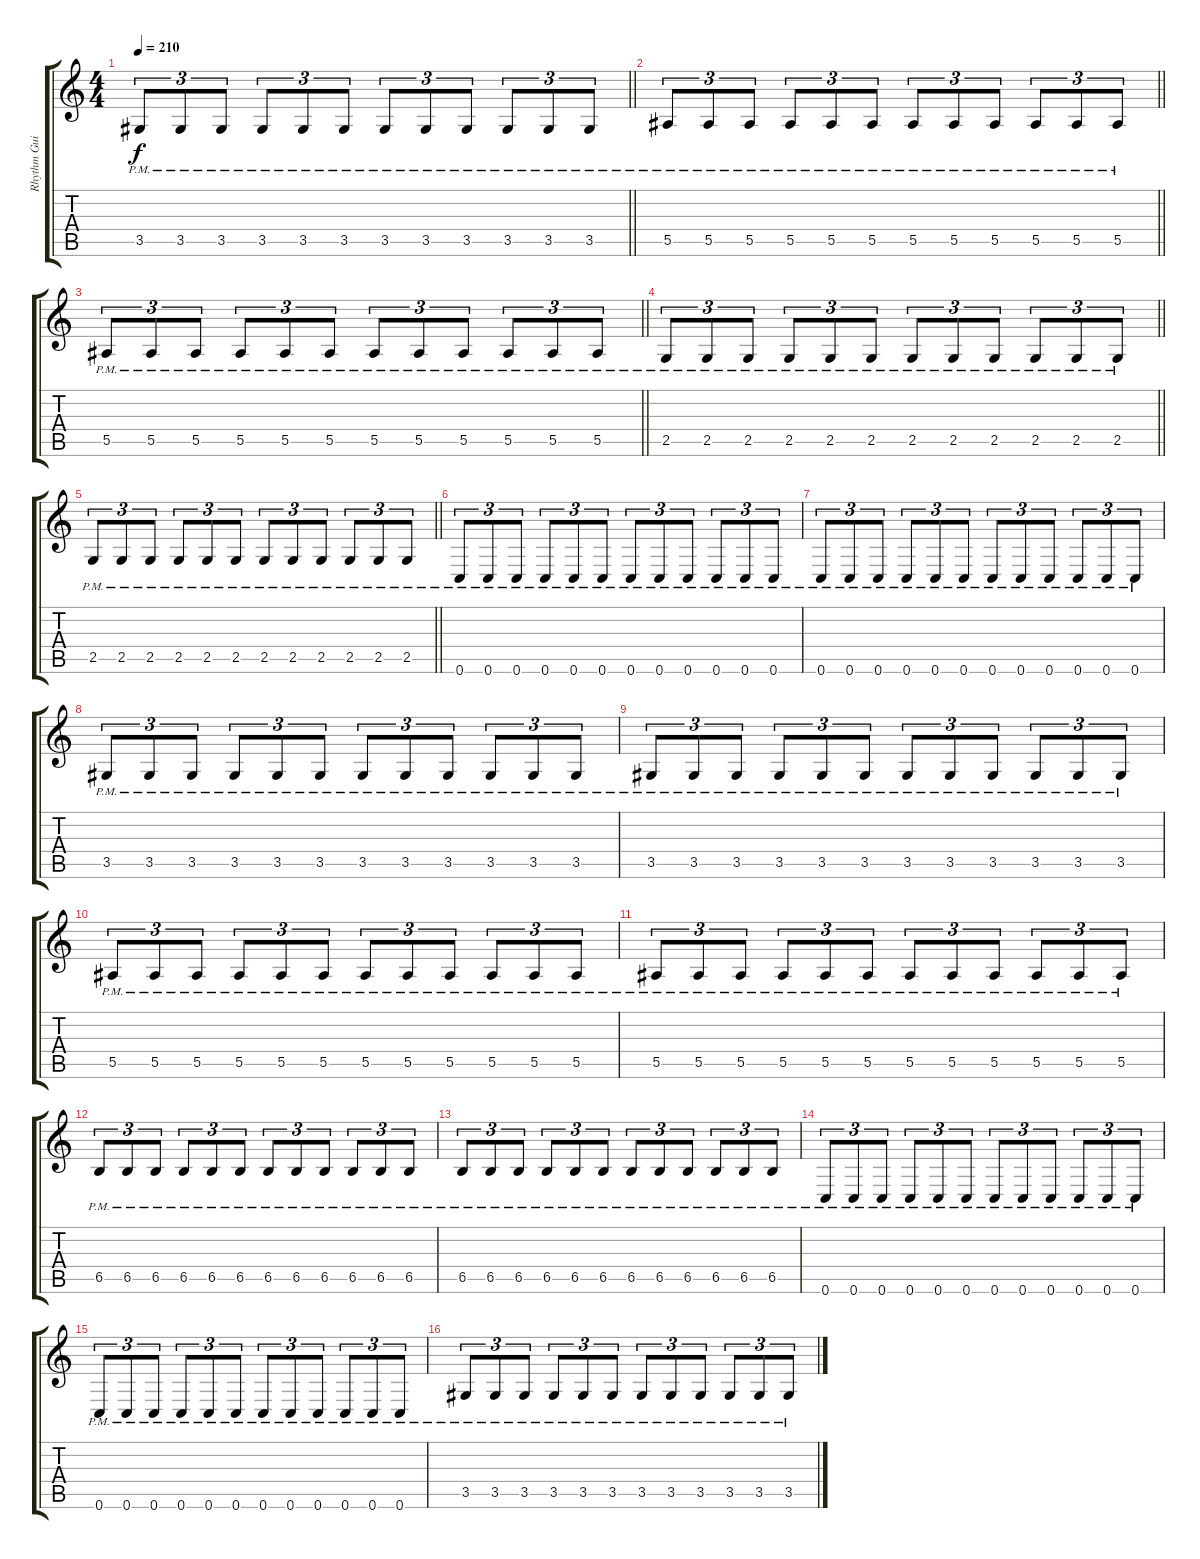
\track ("Rhythm Guitar I" "Rhythm Gui") {instrument distortionguitar}
\staff {score tabs}
\tuning (C4 G3 Eb3 Bb2 F2 C2) {hide}
\ts (4 4)
\tempo 210
\clef g2
\barLineRight lightlight
\ks c
3.5{pm}.8{tu (3 2) dy f} 3.5{pm}.8{tu (3 2)} 3.5{pm}.8{tu (3 2)} 3.5{pm}.8{tu (3 2)} 3.5{pm}.8{tu (3 2)} 3.5{pm}.8{tu (3 2)} 3.5{pm}.8{tu (3 2)} 3.5{pm}.8{tu (3 2)} 3.5{pm}.8{tu (3 2)} 3.5{pm}.8{tu (3 2)} 3.5{pm}.8{tu (3 2)} 3.5{pm}.8{tu (3 2)} |
\barLineRight lightlight
5.5{pm}.8{tu (3 2)} 5.5{pm}.8{tu (3 2)} 5.5{pm}.8{tu (3 2)} 5.5{pm}.8{tu (3 2)} 5.5{pm}.8{tu (3 2)} 5.5{pm}.8{tu (3 2)} 5.5{pm}.8{tu (3 2)} 5.5{pm}.8{tu (3 2)} 5.5{pm}.8{tu (3 2)} 5.5{pm}.8{tu (3 2)} 5.5{pm}.8{tu (3 2)} 5.5{pm}.8{tu (3 2)} |
\barLineRight lightlight
5.5{pm}.8{tu (3 2)} 5.5{pm}.8{tu (3 2)} 5.5{pm}.8{tu (3 2)} 5.5{pm}.8{tu (3 2)} 5.5{pm}.8{tu (3 2)} 5.5{pm}.8{tu (3 2)} 5.5{pm}.8{tu (3 2)} 5.5{pm}.8{tu (3 2)} 5.5{pm}.8{tu (3 2)} 5.5{pm}.8{tu (3 2)} 5.5{pm}.8{tu (3 2)} 5.5{pm}.8{tu (3 2)} |
\barLineRight lightlight
2.5{pm}.8{tu (3 2)} 2.5{pm}.8{tu (3 2)} 2.5{pm}.8{tu (3 2)} 2.5{pm}.8{tu (3 2)} 2.5{pm}.8{tu (3 2)} 2.5{pm}.8{tu (3 2)} 2.5{pm}.8{tu (3 2)} 2.5{pm}.8{tu (3 2)} 2.5{pm}.8{tu (3 2)} 2.5{pm}.8{tu (3 2)} 2.5{pm}.8{tu (3 2)} 2.5{pm}.8{tu (3 2)} |
\barLineRight lightlight
2.5{pm}.8{tu (3 2)} 2.5{pm}.8{tu (3 2)} 2.5{pm}.8{tu (3 2)} 2.5{pm}.8{tu (3 2)} 2.5{pm}.8{tu (3 2)} 2.5{pm}.8{tu (3 2)} 2.5{pm}.8{tu (3 2)} 2.5{pm}.8{tu (3 2)} 2.5{pm}.8{tu (3 2)} 2.5{pm}.8{tu (3 2)} 2.5{pm}.8{tu (3 2)} 2.5{pm}.8{tu (3 2)} |
\section ("" "")
0.6{pm}.8{tu (3 2)} 0.6{pm}.8{tu (3 2)} 0.6{pm}.8{tu (3 2)} 0.6{pm}.8{tu (3 2)} 0.6{pm}.8{tu (3 2)} 0.6{pm}.8{tu (3 2)} 0.6{pm}.8{tu (3 2)} 0.6{pm}.8{tu (3 2)} 0.6{pm}.8{tu (3 2)} 0.6{pm}.8{tu (3 2)} 0.6{pm}.8{tu (3 2)} 0.6{pm}.8{tu (3 2)} |
0.6{pm}.8{tu (3 2)} 0.6{pm}.8{tu (3 2)} 0.6{pm}.8{tu (3 2)} 0.6{pm}.8{tu (3 2)} 0.6{pm}.8{tu (3 2)} 0.6{pm}.8{tu (3 2)} 0.6{pm}.8{tu (3 2)} 0.6{pm}.8{tu (3 2)} 0.6{pm}.8{tu (3 2)} 0.6{pm}.8{tu (3 2)} 0.6{pm}.8{tu (3 2)} 0.6{pm}.8{tu (3 2)} |
3.5{pm}.8{tu (3 2)} 3.5{pm}.8{tu (3 2)} 3.5{pm}.8{tu (3 2)} 3.5{pm}.8{tu (3 2)} 3.5{pm}.8{tu (3 2)} 3.5{pm}.8{tu (3 2)} 3.5{pm}.8{tu (3 2)} 3.5{pm}.8{tu (3 2)} 3.5{pm}.8{tu (3 2)} 3.5{pm}.8{tu (3 2)} 3.5{pm}.8{tu (3 2)} 3.5{pm}.8{tu (3 2)} |
3.5{pm}.8{tu (3 2)} 3.5{pm}.8{tu (3 2)} 3.5{pm}.8{tu (3 2)} 3.5{pm}.8{tu (3 2)} 3.5{pm}.8{tu (3 2)} 3.5{pm}.8{tu (3 2)} 3.5{pm}.8{tu (3 2)} 3.5{pm}.8{tu (3 2)} 3.5{pm}.8{tu (3 2)} 3.5{pm}.8{tu (3 2)} 3.5{pm}.8{tu (3 2)} 3.5{pm}.8{tu (3 2)} |
5.5{pm}.8{tu (3 2)} 5.5{pm}.8{tu (3 2)} 5.5{pm}.8{tu (3 2)} 5.5{pm}.8{tu (3 2)} 5.5{pm}.8{tu (3 2)} 5.5{pm}.8{tu (3 2)} 5.5{pm}.8{tu (3 2)} 5.5{pm}.8{tu (3 2)} 5.5{pm}.8{tu (3 2)} 5.5{pm}.8{tu (3 2)} 5.5{pm}.8{tu (3 2)} 5.5{pm}.8{tu (3 2)} |
5.5{pm}.8{tu (3 2)} 5.5{pm}.8{tu (3 2)} 5.5{pm}.8{tu (3 2)} 5.5{pm}.8{tu (3 2)} 5.5{pm}.8{tu (3 2)} 5.5{pm}.8{tu (3 2)} 5.5{pm}.8{tu (3 2)} 5.5{pm}.8{tu (3 2)} 5.5{pm}.8{tu (3 2)} 5.5{pm}.8{tu (3 2)} 5.5{pm}.8{tu (3 2)} 5.5{pm}.8{tu (3 2)} |
6.5{pm}.8{tu (3 2)} 6.5{pm}.8{tu (3 2)} 6.5{pm}.8{tu (3 2)} 6.5{pm}.8{tu (3 2)} 6.5{pm}.8{tu (3 2)} 6.5{pm}.8{tu (3 2)} 6.5{pm}.8{tu (3 2)} 6.5{pm}.8{tu (3 2)} 6.5{pm}.8{tu (3 2)} 6.5{pm}.8{tu (3 2)} 6.5{pm}.8{tu (3 2)} 6.5{pm}.8{tu (3 2)} |
6.5{pm}.8{tu (3 2)} 6.5{pm}.8{tu (3 2)} 6.5{pm}.8{tu (3 2)} 6.5{pm}.8{tu (3 2)} 6.5{pm}.8{tu (3 2)} 6.5{pm}.8{tu (3 2)} 6.5{pm}.8{tu (3 2)} 6.5{pm}.8{tu (3 2)} 6.5{pm}.8{tu (3 2)} 6.5{pm}.8{tu (3 2)} 6.5{pm}.8{tu (3 2)} 6.5{pm}.8{tu (3 2)} |
0.6{pm}.8{tu (3 2) volume 8} 0.6{pm}.8{tu (3 2)} 0.6{pm}.8{tu (3 2)} 0.6{pm}.8{tu (3 2)} 0.6{pm}.8{tu (3 2)} 0.6{pm}.8{tu (3 2)} 0.6{pm}.8{tu (3 2)} 0.6{pm}.8{tu (3 2)} 0.6{pm}.8{tu (3 2)} 0.6{pm}.8{tu (3 2)} 0.6{pm}.8{tu (3 2)} 0.6{pm}.8{tu (3 2)} |
0.6{pm}.8{tu (3 2)} 0.6{pm}.8{tu (3 2)} 0.6{pm}.8{tu (3 2)} 0.6{pm}.8{tu (3 2)} 0.6{pm}.8{tu (3 2)} 0.6{pm}.8{tu (3 2)} 0.6{pm}.8{tu (3 2)} 0.6{pm}.8{tu (3 2)} 0.6{pm}.8{tu (3 2)} 0.6{pm}.8{tu (3 2)} 0.6{pm}.8{tu (3 2)} 0.6{pm}.8{tu (3 2)} |
3.5{pm}.8{tu (3 2)} 3.5{pm}.8{tu (3 2)} 3.5{pm}.8{tu (3 2)} 3.5{pm}.8{tu (3 2)} 3.5{pm}.8{tu (3 2)} 3.5{pm}.8{tu (3 2)} 3.5{pm}.8{tu (3 2)} 3.5{pm}.8{tu (3 2)} 3.5{pm}.8{tu (3 2)} 3.5{pm}.8{tu (3 2)} 3.5{pm}.8{tu (3 2)} 3.5{pm}.8{tu (3 2)}
